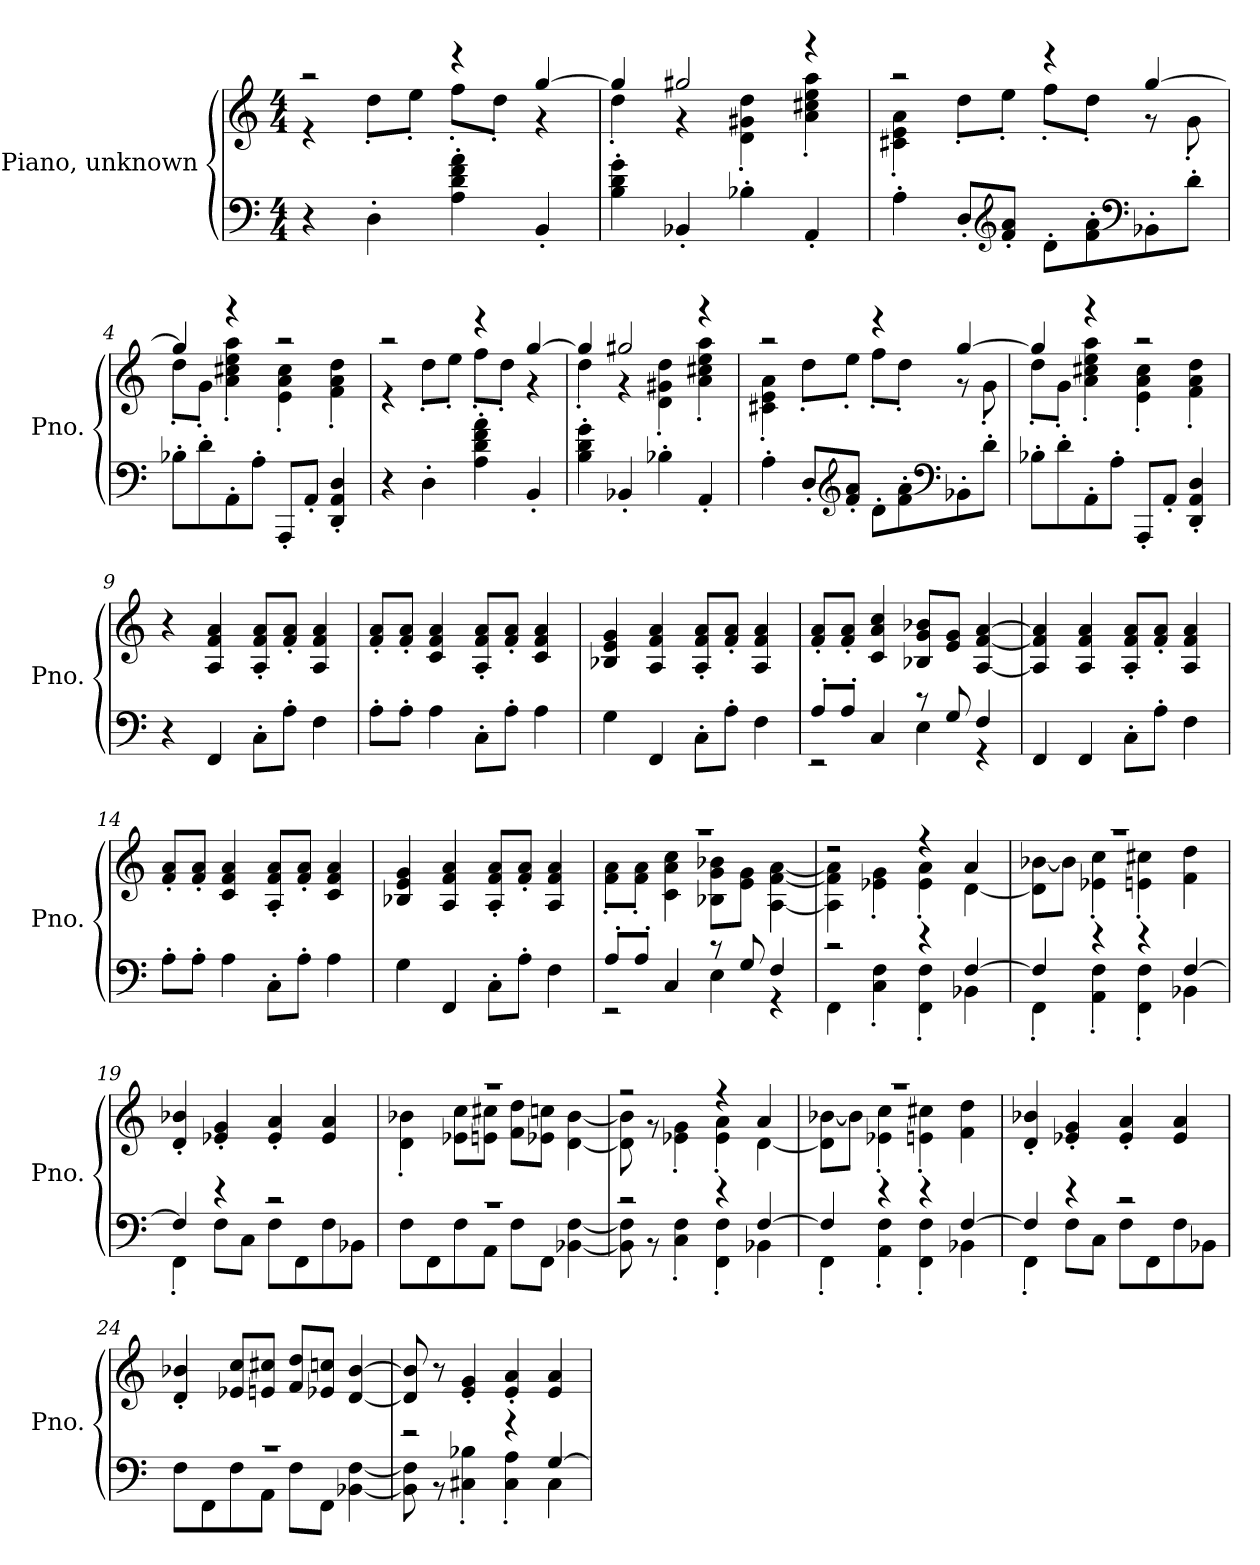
**kern	**kern
*part1	*part1
*staff2	*staff1
*I"Piano, unknown	*
*I'Pno.	*
*clefF4	*clefG2
*k[]	*k[]
*M4/4	*M4/4
*MM120	*MM120
=1	=1
*	*^
4r	2r	4r
4D'\	.	8dd'\L
.	.	8ee'\J
4A\' 4d\' 4f\' 4a\'	4r	8ff'\L
.	.	8dd'\J
4BB'/	[4gg/	4r
=2	=2	=2
4B\' 4d\' 4g\'	4gg/]	4dd'\
4BB-X'/	2gg#X/	4r
4B-X'\	.	4d\' 4g#X\' 4dd\'
4AA'/	4r	4a\' 4cc#X\' 4ee\' 4aa\'
=3	=3	=3
4A'\	2r	4c#X\' 4e\' 4a\'
8D'/L	.	8dd'\L
*clefG2	*	*
8f/' 8a/'J	.	8ee'\J
8d'\L	4r	8ff'\L
8f\' 8a\'	.	8dd'\J
*clefF4	*	*
8BB-X'\	[4gg/	8r
8d'\J	.	8g'\
=4	=4	=4
8B-X'\L	4gg/]	8dd'\L
8d'\	.	8g'\J
8AA'\	4r	4a\' 4cc#X\' 4ee\' 4aa\'
8A'\J	.	.
8AAA'/L	2r	4e\' 4a\' 4cc#\'
8AA'/J	.	.
4DD/' 4AA/' 4D/'	.	4f\' 4a\' 4dd\'
=5	=5	=5
4r	2r	4r
4D'\	.	8dd'\L
.	.	8ee'\J
4A\' 4d\' 4f\' 4a\'	4r	8ff'\L
.	.	8dd'\J
4BB'/	[4gg/	4r
!!LO:LB:g=z	!!
=6	=6	=6
4B\' 4d\' 4g\'	4gg/]	4dd'\
4BB-X'/	2gg#X/	4r
4B-X'\	.	4d\' 4g#X\' 4dd\'
4AA'/	4r	4a\' 4cc#X\' 4ee\' 4aa\'
=7	=7	=7
4A'\	2r	4c#X\' 4e\' 4a\'
8D'/L	.	8dd'\L
*clefG2	*	*
8f/' 8a/'J	.	8ee'\J
8d'\L	4r	8ff'\L
8f\' 8a\'	.	8dd'\J
*clefF4	*	*
8BB-X'\	[4gg/	8r
8d'\J	.	8g'\
=8	=8	=8
8B-X'\L	4gg/]	8dd'\L
8d'\	.	8g'\J
8AA'\	4r	4a\' 4cc#X\' 4ee\' 4aa\'
8A'\J	.	.
8AAA'/L	2r	4e\' 4a\' 4cc#\'
8AA'/J	.	.
4DD/' 4AA/' 4D/'	.	4f\' 4a\' 4dd\'
*	*v	*v
=9	=9
4r	4r
4FF/	4A/ 4f/ 4a/
8C'\L	8A/' 8f/' 8a/'L
8A'\J	8f/' 8a/'J
4F\	4A/ 4f/ 4a/
=10	=10
8A'\L	8f/' 8a/'L
8A'\J	8f/' 8a/'J
4A\	4c/ 4f/ 4a/
8C'\L	8A/' 8f/' 8a/'L
8A'\J	8f/' 8a/'J
4A\	4c/ 4f/ 4a/
!!LO:LB:g=z
=11	=11
4G\	4B-X/ 4e/ 4g/
4FF/	4A/ 4f/ 4a/
8C'\L	8A/' 8f/' 8a/'L
8A'\J	8f/' 8a/'J
4F\	4A/ 4f/ 4a/
=12	=12
*^	*
8A'/L	2r	8f/' 8a/'L
8A'/J	.	8f/' 8a/'J
4C/	.	4c/ 4a/ 4cc/
8r	4E\	8B-X/ 8g/ 8b-X/L
8G/	.	8e/ 8g/J
4F/	4r	[4A/ [4f/ [4a/
*v	*v	*
=13	=13
4FF/	4A/] 4f/] 4a/]
4FF/	4A/ 4f/ 4a/
8C'\L	8A/' 8f/' 8a/'L
8A'\J	8f/' 8a/'J
4F\	4A/ 4f/ 4a/
=14	=14
8A'\L	8f/' 8a/'L
8A'\J	8f/' 8a/'J
4A\	4c/ 4f/ 4a/
8C'\L	8A/' 8f/' 8a/'L
8A'\J	8f/' 8a/'J
4A\	4c/ 4f/ 4a/
=15	=15
4G\	4B-X/ 4e/ 4g/
4FF/	4A/ 4f/ 4a/
8C'\L	8A/' 8f/' 8a/'L
8A'\J	8f/' 8a/'J
4F\	4A/ 4f/ 4a/
=16	=16
*^	*^
8A'/L	2r	1r	8f\' 8a\'L
8A'/J	.	.	8f\' 8a\'J
4C/	.	.	4c\ 4a\ 4cc\
8r	4E\	.	8B-X\ 8g\ 8b-X\L
8G/	.	.	8e\ 8g\J
4F/	4r	.	[4A\ [4f\ [4a\
!!LO:LB:g=z	!!
=17	=17	=17	=17
2r	4FF\	2r	4A\] 4f\] 4a\]
.	4C\' 4F\'	.	4e-X\' 4g\'
4r	4FF\' 4F\'	4r	4e-\' 4a\'
[4F/	4BB-X\	4a/	[4d\
=18	=18	=18	=18
4F/]	4FF'\	1r	8d\] [8b-X\L
.	.	.	8b-\J]
4r	4AA\' 4F\'	.	4e-X\' 4cc\'
4r	4FF\' 4F\'	.	4en\' 4cc#X\'
[4F/	4BB-X\	.	4f\ 4dd\
*	*	*v	*v
=19	=19	=19
4F/]	4FF'\	4d/' 4b-X/'
4r	8F\L	4e-X/' 4g/'
.	8C\J	.
2r	8F\L	4e-/' 4a/'
.	8FF\	.
.	8F\	4e-/ 4a/
.	8BB-X\J	.
=20	=20	=20
*	*	*^
1r	8F\L	1r	4d\' 4b-X\'
.	8FF\	.	.
.	8F\	.	8e-X\ 8cc\L
.	8AA\J	.	8en\ 8cc#X\J
.	8F\L	.	8f\ 8dd\L
.	8FF\J	.	8e-X\ 8ccn\J
.	[4BB-X\ [4F\	.	[4d\ [4b-\
=21	=21	=21	=21
2r	8BB-\] 8F\]	2r	8d\] 8b-\]
.	8r	.	8r
.	4C\' 4F\'	.	4e-X\' 4g\'
4r	4FF\' 4F\'	4r	4e-\' 4a\'
[4F/	4BB-X\	4a/	[4d\
!!LO:LB:g=z	!!
=22	=22	=22	=22
4F/]	4FF'\	1r	8d\] [8b-X\L
.	.	.	8b-\J]
4r	4AA\' 4F\'	.	4e-X\' 4cc\'
4r	4FF\' 4F\'	.	4en\' 4cc#X\'
[4F/	4BB-X\	.	4f\ 4dd\
*	*	*v	*v
=23	=23	=23
4F/]	4FF'\	4d/' 4b-X/'
4r	8F\L	4e-X/' 4g/'
.	8C\J	.
2r	8F\L	4e-/' 4a/'
.	8FF\	.
.	8F\	4e-/ 4a/
.	8BB-X\J	.
=24	=24	=24
1r	8F\L	4d/' 4b-X/'
.	8FF\	.
.	8F\	8e-X/ 8cc/L
.	8AA\J	8en/ 8cc#X/J
.	8F\L	8f/ 8dd/L
.	8FF\J	8e-X/ 8ccn/J
.	[4BB-X\ [4F\	[4d/ [4b-/
=25	=25	=25
2r	8BB-\] 8F\]	8d/] 8b-/]
.	8r	8r
.	4C#X\' 4B-X\'	4e/' 4g/'
4r	4C#\' 4A\'	4e/' 4a/'
[4G/	4C#\	4e/ 4a/
*v	*v	*
=	=
*-	*-
